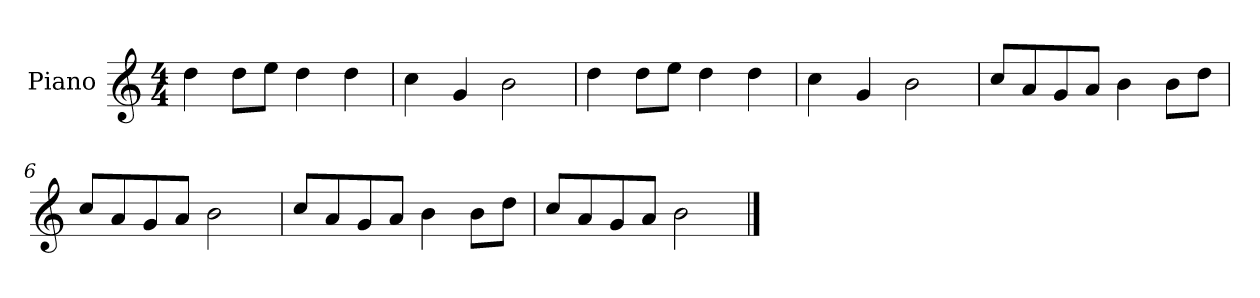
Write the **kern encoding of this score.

**kern
*part1
*staff1
*I"Piano
*I'P-no
*clefG2
*k[]
*M4/4
*MM90
=1
4dd\
8dd\L
8ee\J
4dd\
4dd\
=2
4cc\
4g/
2b\
=3
4dd\
8dd\L
8ee\J
4dd\
4dd\
=4
4cc\
4g/
2b\
=5
8cc/L
8a/
8g/
8a/J
4b\
8b\L
8dd\J
=6
8cc/L
8a/
8g/
8a/J
2b\
=7
8cc/L
8a/
8g/
8a/J
4b\
8b\L
8dd\J
!!LO:LB:g=z
=8
8cc/L
8a/
8g/
8a/J
2b\
==
*-
